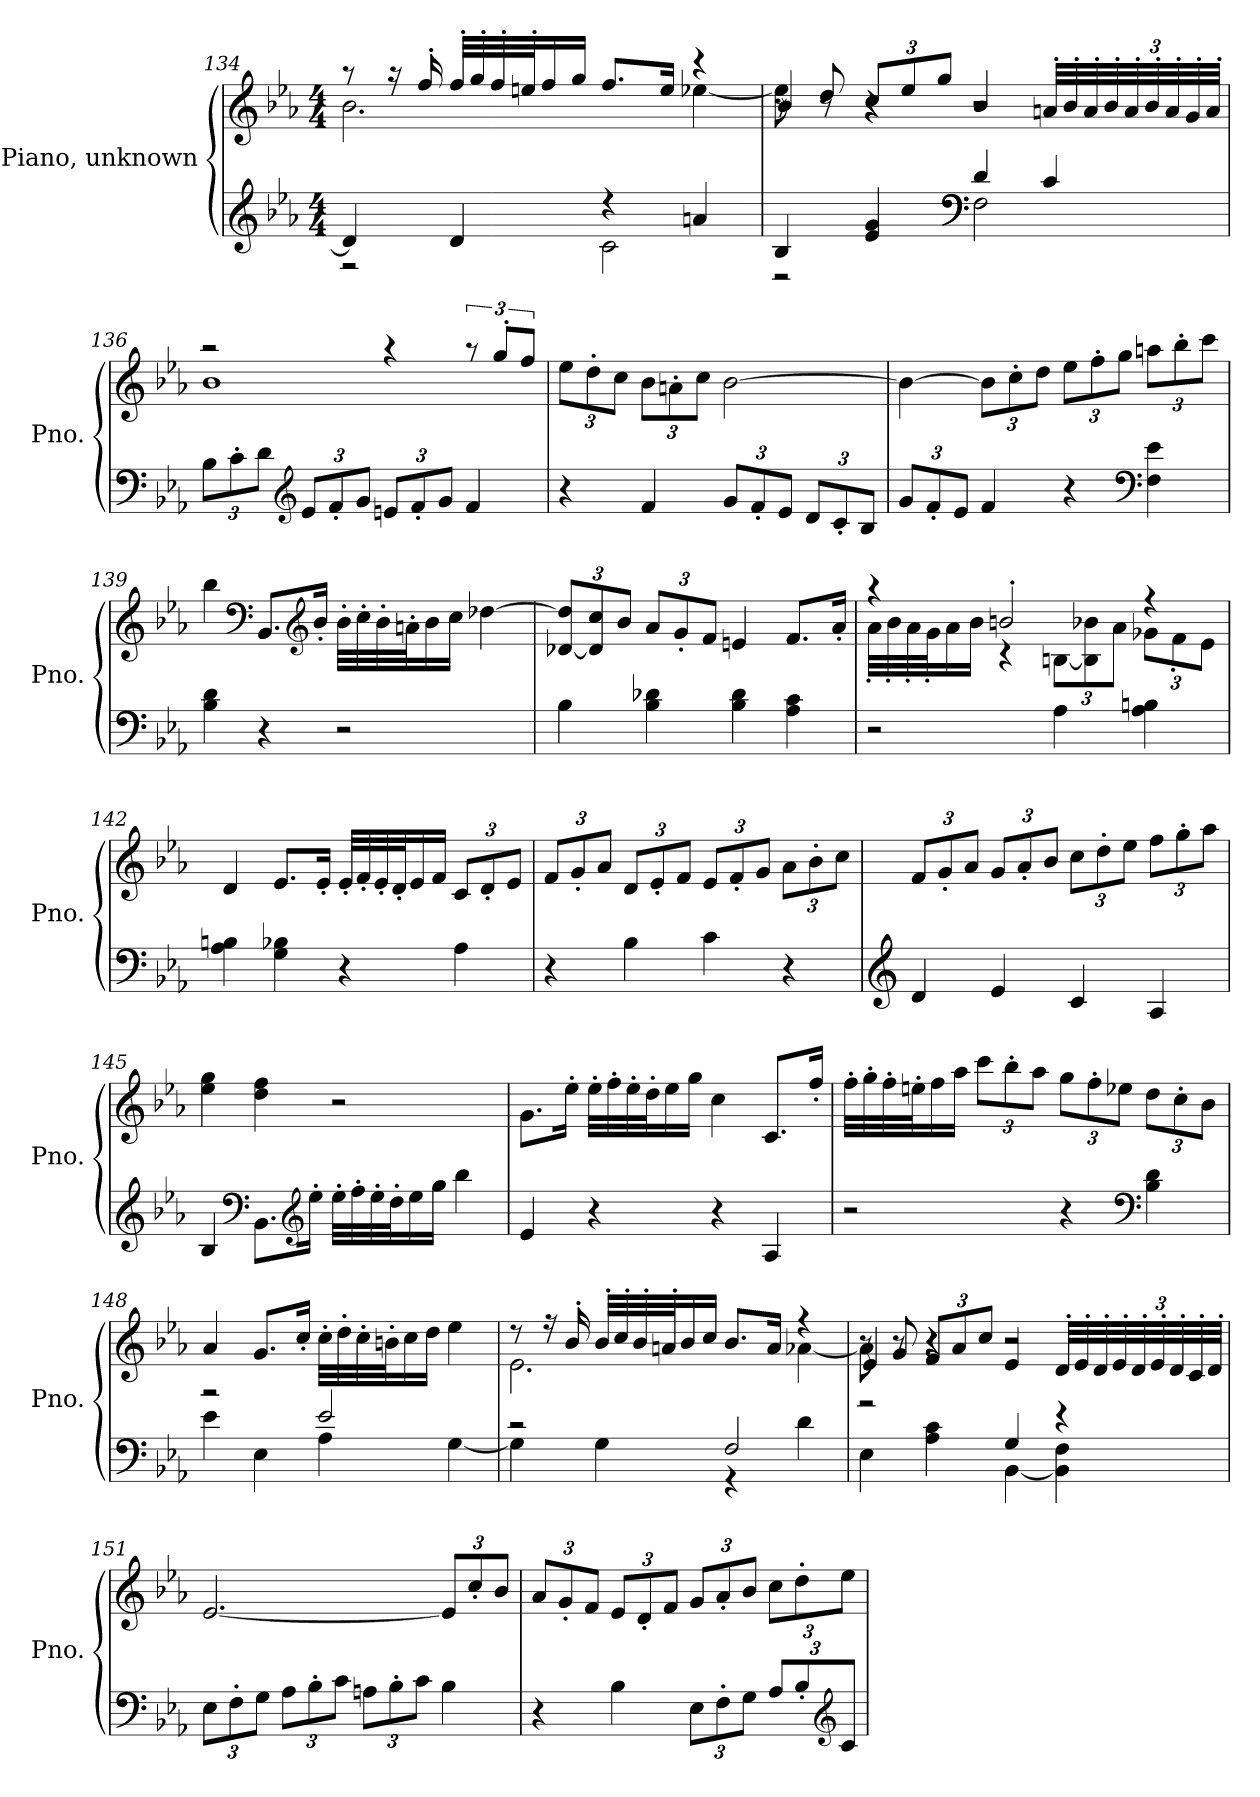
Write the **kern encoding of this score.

**kern	**kern
*part1	*part1
*staff2	*staff1
*I"Piano, unknown	*
*I'Pno.	*
*clefG2	*clefG2
*k[b-e-a-]	*k[b-e-a-]
*M4/4	*M4/4
=134	=134
*^	*^
4d/]	2r	8r	2.b-\
.	.	16r	.
.	.	16ff'/	.
4d/	.	32ff'/LLL	.
.	.	32gg'/	.
.	.	32ff'/	.
.	.	32een'/J	.
.	.	16ff/	.
.	.	16gg/JJ	.
4r	2c\	8.ff/L	.
.	.	16ee/Jk	.
4an/	.	4r	[4ee-X\
!!LO:LB:g=z
=135	=135	=135	=135
*	*	*	*^
4B-/	2r	8r	8ee-\]	4b-/
.	.	8dd/	8r	.
*	*	*Xbrackettup	*	*
4e-/ 4g/	.	12cc/L	4r	4r
.	.	12ee-/	.	.
.	.	12gg/J	.	.
*clefF4	*	*	*	*
4d/	2F\	4b-/	2r	2r
4c/	.	32an'/LLL	.	.
.	.	32b-'/	.	.
.	.	32a'/	.	.
.	.	32b-'/	.	.
.	.	48a'/	.	.
.	.	48b-'/	.	.
.	.	48a'/	.	.
.	.	32g'/	.	.
.	.	32a'/JJJ	.	.
*v	*v	*	*	*
*	*v	*v	*v
=136	=136
*Xbrackettup	*
*	*^
12B-\L	2r	1b-
12c'\	.	.
12d\J	.	.
*clefG2	*	*
12e-/L	.	.
12f'/	.	.
12g/J	.	.
12en/L	4r	.
12f'/	.	.
12g/J	.	.
*	*brackettup	*
4f/	12r	.
.	12gg'/L	.
.	12ff/J	.
*	*v	*v
!!LO:LB:g=z
=137	=137
*	*Xbrackettup
4r	12ee-\L
.	12dd'\
.	12cc\J
4f/	12b-\L
.	12an'\
.	12cc\J
12g/L	[2b-\
12f'/	.
12e-/J	.
12d/L	.
12c'/	.
12B-/J	.
=138	=138
12g/L	4b-\_
12f'/	.
12e-/J	.
4f/	12b-\L]
.	12cc'\
.	12dd\J
4r	12ee-\L
.	12ff'\
.	12gg\J
*clefF4	*
4F\ 4e-\	12aan\L
.	12bb-'\
.	12ccc\J
=139	=139
4B-\ 4d\	4bb-\
*	*clefF4
4r	8.BB-/L
*	*clefG2
.	16b-'/Jk
2r	32b-'\LLL
.	32cc'\
.	32b-'\
.	32an'\J
.	16b-\
.	16cc\JJ
.	[4dd-X\
!!LO:LB:g=z
=140	=140
4B-\	[12d-X/ 12dd-/]L
.	12d-/] 12cc/
.	12b-/J
4B-\ 4d-X\	12a-/L
.	12g'/
.	12f/J
4B-\ 4d-\	4en/
4A-\ 4c\	8.f/L
.	16a-'/Jk
=141	=141
*	*^
2r	4r	32a-'\LLL
.	.	32b-'\
.	.	32a-'\
.	.	32g'\J
.	.	16a-\
.	.	16b-\JJ
.	2bn'/	4r
4A-\	.	[12Bn\L
.	.	12B\] 12b-X\
.	.	12a-\J
4A-\ 4Bn\	4r	12g-X\L
.	.	12f'\
.	.	12e-\J
*	*v	*v
=142	=142
4A-\ 4Bn\	4d/
4G\ 4B-X\	8.e-/L
.	16e-'/Jk
4r	32e-'/LLL
.	32f'/
.	32e-'/
.	32d'/J
.	16e-/
.	16f/JJ
4A-\	12c/L
.	12d'/
.	12e-/J
!!LO:LB:g=z
=143	=143
4r	12f/L
.	12g'/
.	12a-/J
4B-\	12d/L
.	12e-'/
.	12f/J
4c\	12e-/L
.	12f'/
.	12g/J
4r	12a-\L
.	12b-'\
.	12cc\J
=144	=144
*clefG2	*
4d/	12f/L
.	12g'/
.	12a-/J
4e-/	12g/L
.	12a-'/
.	12b-/J
4c/	12cc\L
.	12dd'\
.	12ee-\J
4A-/	12ff\L
.	12gg'\
.	12aa-\J
=145	=145
4B-/	4ee-\ 4gg\
*clefF4	*
8.BB-\L	4dd\ 4ff\
*clefG2	*
16ee-'\Jk	.
32ee-'\LLL	2r
32ff'\	.
32ee-'\	.
32dd'\J	.
16ee-\	.
16gg\JJ	.
4bb-\	.
!!LO:PB:g=z
=146	=146
4e-/	8.g\L
.	16ee-'\Jk
4r	32ee-'\LLL
.	32ff'\
.	32ee-'\
.	32dd'\J
.	16ee-\
.	16gg\JJ
4r	4cc\
4A-/	8.c/L
.	16ff'/Jk
=147	=147
2r	32ff'\LLL
.	32gg'\
.	32ff'\
.	32een'\J
.	16ff\
.	16aa-\JJ
.	12ccc\L
.	12bb-'\
.	12aa-\J
4r	12gg\L
.	12ff'\
.	12ee-X\J
*clefF4	*
4B-\ 4d\	12dd\L
.	12cc'\
.	12b-\J
=148	=148
*^	*
2r	4e-\	4a-/
.	4E-\	8.g/L
.	.	16cc'/Jk
2e-/	4A-\	32cc'\LLL
.	.	32dd'\
.	.	32cc'\
.	.	32bn'\J
.	.	16cc\
.	.	16dd\JJ
.	[4G\	4ee-\
!!LO:LB:g=z
=149	=149	=149
*	*	*^
2r	4G\]	8r	2.e-\
.	.	16r	.
.	.	16b-'/	.
.	4G\	32b-'/LLL	.
.	.	32cc'/	.
.	.	32b-'/	.
.	.	32an'/J	.
.	.	16b-/	.
.	.	16cc/JJ	.
2F/	4r	8.b-/L	.
.	.	16a/Jk	.
.	4d\	4r	[4a-X\
=150	=150	=150	=150
*	*	*	*^
2r	4E-\	8r	8a-\]	4e-/
.	.	8g/	8r	.
.	4A-\ 4c\	12f/L	4r	4r
.	.	12a-/	.	.
.	.	12cc/J	.	.
4G/	[4BB-\	4e-/	2r	2r
4r	4BB-\] 4F\	32d'/LLL	.	.
.	.	32e-'/	.	.
.	.	32d'/	.	.
.	.	32e-'/	.	.
.	.	48d'/	.	.
.	.	48e-'/	.	.
.	.	48d'/	.	.
.	.	32c'/	.	.
.	.	32d'/JJJ	.	.
*v	*v	*	*	*
*	*v	*v	*v
=151	=151
12E-\L	[2.e-/
12F'\	.
12G\J	.
12A-\L	.
12B-'\	.
12c\J	.
12An\L	.
12B-'\	.
12c\J	.
4B-\	12e-/L]
.	12cc'/
.	12b-/J
!!LO:LB:g=z
=152	=152
4r	12a-/L
.	12g'/
.	12f/J
4B-\	12e-/L
.	12d'/
.	12f/J
12E-\L	12g/L
12F'\	12a-'/
12G\J	12b-/J
12A-/L	12cc\L
12B-'/	12dd'\
*clefG2	*
12c/J	12ee-\J
=	=
*-	*-
